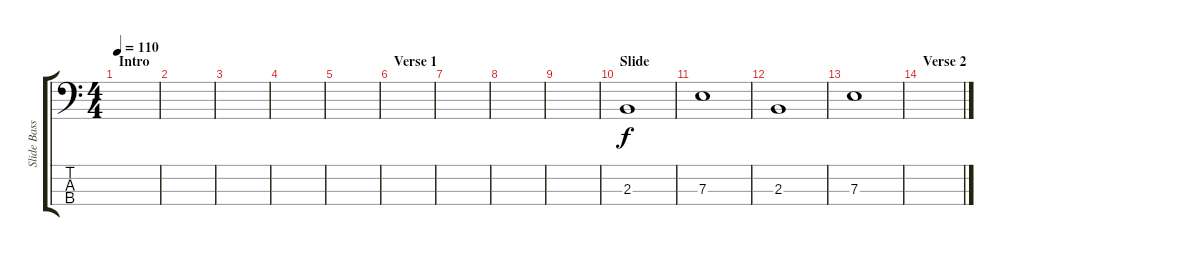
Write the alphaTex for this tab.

\track ("Slide Bass (Dox)" "Slide Bass") {instrument contrabass}
\staff {score tabs}
\tuning (G2 D2 A1 E1) {hide}
\ts (4 4)
\section ("" "Intro")
\tempo 110
\clef f4
\ks c
|
|
|
|
|
\section ("" "Verse 1")
|
|
|
|
\section ("" "Slide")
2.3.1 |
7.3.1 |
2.3.1 |
7.3.1 |
\section ("" "Verse 2")
